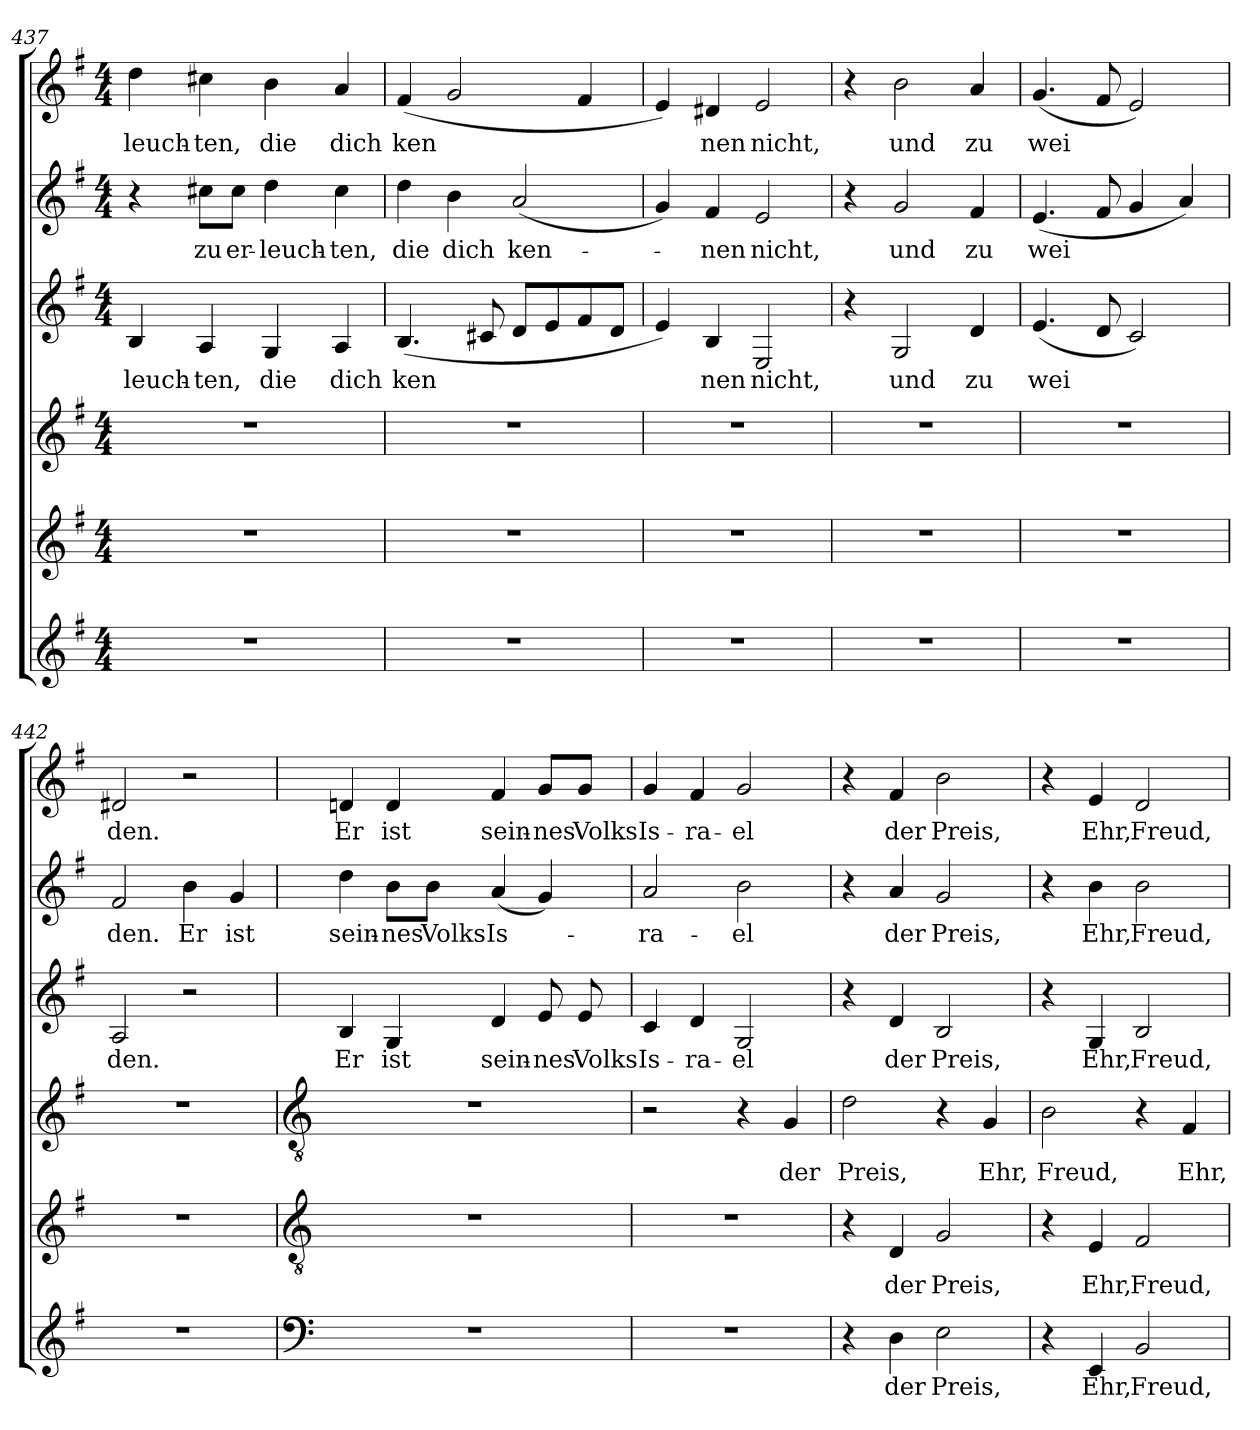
**kern	**text	**kern	**text	**kern	**text	**kern	**text	**kern	**text	**kern	**text
*part6	*part6	*part5	*part5	*part4	*part4	*part3	*part3	*part2	*part2	*part1	*part1
*staff6	*staff6	*staff5	*staff5	*staff4	*staff4	*staff3	*staff3	*staff2	*staff2	*staff1	*staff1
!!LO:LB:g=z
*clefG2	*	*clefG2	*	*clefG2	*	*clefG2	*	*clefG2	*	*clefG2	*
*k[f#]	*	*k[f#]	*	*k[f#]	*	*k[f#]	*	*k[f#]	*	*k[f#]	*
*G:	*	*G:	*	*G:	*	*G:	*	*G:	*	*G:	*
*M4/4	*	*M4/4	*	*M4/4	*	*M4/4	*	*M4/4	*	*M4/4	*
=437	=437	=437	=437	=437	=437	=437	=437	=437	=437	=437	=437
!	!	!	!	!	!	!	!LO:LY:b	!	!	!	!LO:LY:b
1r	.	1r	.	1r	.	4B/	-leuch-	4r	.	4dd\	-leuch-
!	!	!	!	!	!	!	!LO:LY:b	!	!LO:LY:b	!	!LO:LY:b
.	.	.	.	.	.	4A/	-ten,	8cc#X\L	zu	4cc#X\	-ten,
!	!	!	!	!	!	!	!	!	!LO:LY:b	!	!
.	.	.	.	.	.	.	.	8cc#\J	er-	.	.
!	!	!	!	!	!	!	!LO:LY:b	!	!LO:LY:b	!	!LO:LY:b
.	.	.	.	.	.	4G/	die	4dd\	-leuch-	4b\	die
!	!	!	!	!	!	!	!LO:LY:b	!	!LO:LY:b	!	!LO:LY:b
.	.	.	.	.	.	4A/	dich	4cc#\	-ten,	4a/	dich
=438	=438	=438	=438	=438	=438	=438	=438	=438	=438	=438	=438
!	!	!	!	!	!	!	!LO:LY:b	!	!LO:LY:b	!	!LO:LY:b
1r	.	1r	.	1r	.	(<4.B/	ken	4dd\	die	(<4f#/	ken
!	!	!	!	!	!	!	!	!	!LO:LY:b	!	!
.	.	.	.	.	.	.	.	4b\	dich	2g/	.
.	.	.	.	.	.	8c#X/	.	.	.	.	.
!	!	!	!	!	!	!	!	!	!LO:LY:b	!	!
.	.	.	.	.	.	8d/L	.	(<2a/	ken-	.	.
.	.	.	.	.	.	8e/	.	.	.	.	.
.	.	.	.	.	.	8f#/	.	.	.	4f#/	.
.	.	.	.	.	.	8d/J	.	.	.	.	.
=439	=439	=439	=439	=439	=439	=439	=439	=439	=439	=439	=439
1r	.	1r	.	1r	.	4e/)	.	4g/)	.	4e/)	.
!	!	!	!	!	!	!	!LO:LY:b	!	!LO:LY:b	!	!LO:LY:b
.	.	.	.	.	.	4B/	nen	4f#/	-nen	4d#X/	nen
!	!	!	!	!	!	!	!LO:LY:b	!	!LO:LY:b	!	!LO:LY:b
.	.	.	.	.	.	2E/	nicht,	2e/	nicht,	2e/	nicht,
=440	=440	=440	=440	=440	=440	=440	=440	=440	=440	=440	=440
1r	.	1r	.	1r	.	4r	.	4r	.	4r	.
!	!	!	!	!	!	!	!LO:LY:b	!	!LO:LY:b	!	!LO:LY:b
.	.	.	.	.	.	2G/	und	2g/	und	2b\	und
!	!	!	!	!	!	!	!LO:LY:b	!	!LO:LY:b	!	!LO:LY:b
.	.	.	.	.	.	4d/	zu	4f#/	zu	4a/	zu
=441	=441	=441	=441	=441	=441	=441	=441	=441	=441	=441	=441
!	!	!	!	!	!	!	!LO:LY:b	!	!LO:LY:b	!	!LO:LY:b
1r	.	1r	.	1r	.	(<4.e/	wei	(<4.e/	wei	(<4.g/	wei
.	.	.	.	.	.	8d/	.	8f#/	.	8f#/	.
.	.	.	.	.	.	2c/)	.	4g/	.	2e/)	.
.	.	.	.	.	.	.	.	4a/)	.	.	.
=442	=442	=442	=442	=442	=442	=442	=442	=442	=442	=442	=442
!	!	!	!	!	!	!	!LO:LY:b	!	!LO:LY:b	!	!LO:LY:b
1r	.	1r	.	1r	.	2A/	den.	2f#/	den.	2d#X/	den.
!	!	!	!	!	!	!	!	!	!LO:LY:b	!	!
.	.	.	.	.	.	2r	.	4b\	Er	2r	.
!	!	!	!	!	!	!	!	!	!LO:LY:b	!	!
.	.	.	.	.	.	.	.	4g/	ist	.	.
!!LO:PB:g=z
=443	=443	=443	=443	=443	=443	=443	=443	=443	=443	=443	=443
*clefF4	*	*clefGv2	*	*clefGv2	*	*	*	*	*	*	*
!	!	!	!	!	!	!	!LO:LY:b	!	!LO:LY:b	!	!LO:LY:b
1r	.	1r	.	1r	.	4B/	Er	4dd\	sein-	4dn/	Er
!	!	!	!	!	!	!	!LO:LY:b	!	!LO:LY:b	!	!LO:LY:b
.	.	.	.	.	.	4G/	ist	8b\L	-nes	4d/	ist
!	!	!	!	!	!	!	!	!	!LO:LY:b	!	!
.	.	.	.	.	.	.	.	8b\J	Volks	.	.
!	!	!	!	!	!	!	!LO:LY:b	!	!LO:LY:b	!	!LO:LY:b
.	.	.	.	.	.	4d/	sein-	(<4a/	Is-	4f#/	sein-
!	!	!	!	!	!	!	!LO:LY:b	!	!	!	!LO:LY:b
.	.	.	.	.	.	8e/	-nes	4g/)	.	8g/L	-nes
!	!	!	!	!	!	!	!LO:LY:b	!	!	!	!LO:LY:b
.	.	.	.	.	.	8e/	Volks	.	.	8g/J	Volks
=444	=444	=444	=444	=444	=444	=444	=444	=444	=444	=444	=444
!	!	!	!	!	!	!	!LO:LY:b	!	!LO:LY:b	!	!LO:LY:b
1r	.	1r	.	2r	.	4c/	Is-	2a/	-ra-	4g/	Is-
!	!	!	!	!	!	!	!LO:LY:b	!	!	!	!LO:LY:b
.	.	.	.	.	.	4d/	-ra-	.	.	4f#/	-ra-
!	!	!	!	!	!	!	!LO:LY:b	!	!LO:LY:b	!	!LO:LY:b
.	.	.	.	4r	.	2G/	-el	2b\	-el	2g/	-el
!	!	!	!	!	!LO:LY:b	!	!	!	!	!	!
.	.	.	.	4G/	der	.	.	.	.	.	.
=445	=445	=445	=445	=445	=445	=445	=445	=445	=445	=445	=445
!	!	!	!	!	!LO:LY:b	!	!	!	!	!	!
4r	.	4r	.	2d\	Preis,	4r	.	4r	.	4r	.
!	!LO:LY:b	!	!LO:LY:b	!	!	!	!LO:LY:b	!	!LO:LY:b	!	!LO:LY:b
4D\	der	4D/	der	.	.	4d/	der	4a/	der	4f#/	der
!	!LO:LY:b	!	!LO:LY:b	!	!	!	!LO:LY:b	!	!LO:LY:b	!	!LO:LY:b
2E\	Preis,	2G/	Preis,	4r	.	2B/	Preis,	2g/	Preis,	2b\	Preis,
!	!	!	!	!	!LO:LY:b	!	!	!	!	!	!
.	.	.	.	4G/	Ehr,	.	.	.	.	.	.
=446	=446	=446	=446	=446	=446	=446	=446	=446	=446	=446	=446
!	!	!	!	!	!LO:LY:b	!	!	!	!	!	!
4r	.	4r	.	2B\	Freud,	4r	.	4r	.	4r	.
!	!LO:LY:b	!	!LO:LY:b	!	!	!	!LO:LY:b	!	!LO:LY:b	!	!LO:LY:b
4EE/	Ehr,	4E/	Ehr,	.	.	4G/	Ehr,	4b\	Ehr,	4e/	Ehr,
!	!LO:LY:b	!	!LO:LY:b	!	!	!	!LO:LY:b	!	!LO:LY:b	!	!LO:LY:b
2BB/	Freud,	2F#/	Freud,	4r	.	2B/	Freud,	2b\	Freud,	2d/	Freud,
!	!	!	!	!	!LO:LY:b	!	!	!	!	!	!
.	.	.	.	4F#/	Ehr,	.	.	.	.	.	.
=	=	=	=	=	=	=	=	=	=	=	=
*-	*-	*-	*-	*-	*-	*-	*-	*-	*-	*-	*-
